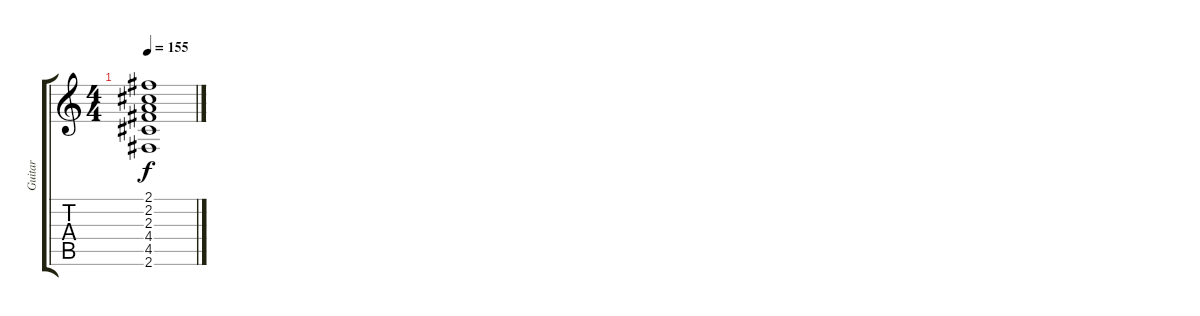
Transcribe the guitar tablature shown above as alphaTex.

\track ("Guitar" "Guitar") {instrument acousticguitarsteel}
\staff {score tabs}
\tuning (E4 B3 G3 D3 A2 E2) {hide}
\ts (4 4)
\tempo 155
\clef g2
\ks c
(2.1 2.2 2.3 4.4 4.5 2.6).1{dy f}
